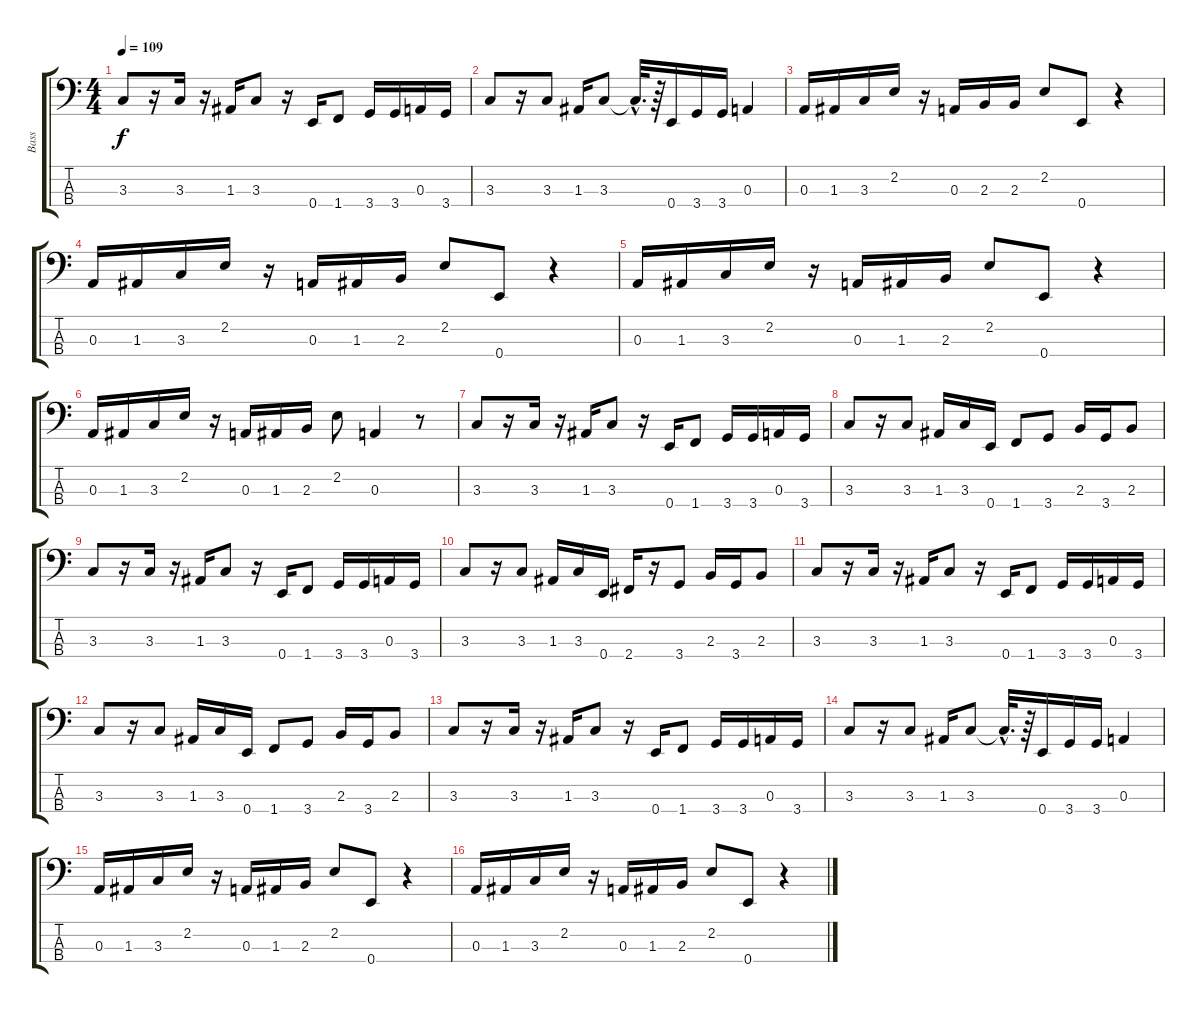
\track ("Bass" "Bass") {instrument electricbasspick}
\staff {score tabs}
\tuning (G2 D2 A1 E1) {hide}
\ts (4 4)
\tempo 109
\clef f4
\ks c
3.3.8{dy f} r.16 3.3.16 r.16 1.3.16 3.3.8 r.16 0.4.16 1.4.8 3.4.16 3.4.16 0.3.16 3.4.16 |
3.3.8 r.16 3.3.8 1.3.16 3.3.8 3.3{hac t}.32{d} r.64 0.4.16 3.4.16 3.4.16 0.3.4 |
0.3.16 1.3.16 3.3.16 2.2.16 r.16 0.3.16 2.3.16 2.3.16 2.2.8 0.4.8 r.4 |
0.3.16 1.3.16 3.3.16 2.2.16 r.16 0.3.16 1.3.16 2.3.16 2.2.8 0.4.8 r.4 |
0.3.16 1.3.16 3.3.16 2.2.16 r.16 0.3.16 1.3.16 2.3.16 2.2.8 0.4.8 r.4 |
0.3.16 1.3.16 3.3.16 2.2.16 r.16 0.3.16 1.3.16 2.3.16 2.2.8 0.3.4 r.8 |
3.3.8 r.16 3.3.16 r.16 1.3.16 3.3.8 r.16 0.4.16 1.4.8 3.4.16 3.4.16 0.3.16 3.4.16 |
3.3.8 r.16 3.3.8 1.3.16 3.3.16 0.4.16 1.4.8 3.4.8 2.3.16 3.4.16 2.3.8 |
3.3.8 r.16 3.3.16 r.16 1.3.16 3.3.8 r.16 0.4.16 1.4.8 3.4.16 3.4.16 0.3.16 3.4.16 |
3.3.8 r.16 3.3.8 1.3.16 3.3.16 0.4.16 2.4.16 r.16 3.4.8 2.3.16 3.4.16 2.3.8 |
3.3.8 r.16 3.3.16 r.16 1.3.16 3.3.8 r.16 0.4.16 1.4.8 3.4.16 3.4.16 0.3.16 3.4.16 |
3.3.8 r.16 3.3.8 1.3.16 3.3.16 0.4.16 1.4.8 3.4.8 2.3.16 3.4.16 2.3.8 |
3.3.8 r.16 3.3.16 r.16 1.3.16 3.3.8 r.16 0.4.16 1.4.8 3.4.16 3.4.16 0.3.16 3.4.16 |
3.3.8 r.16 3.3.8 1.3.16 3.3.8 3.3{hac t}.32{d} r.64 0.4.16 3.4.16 3.4.16 0.3.4 |
0.3.16 1.3.16 3.3.16 2.2.16 r.16 0.3.16 1.3.16 2.3.16 2.2.8 0.4.8 r.4 |
0.3.16 1.3.16 3.3.16 2.2.16 r.16 0.3.16 1.3.16 2.3.16 2.2.8 0.4.8 r.4
